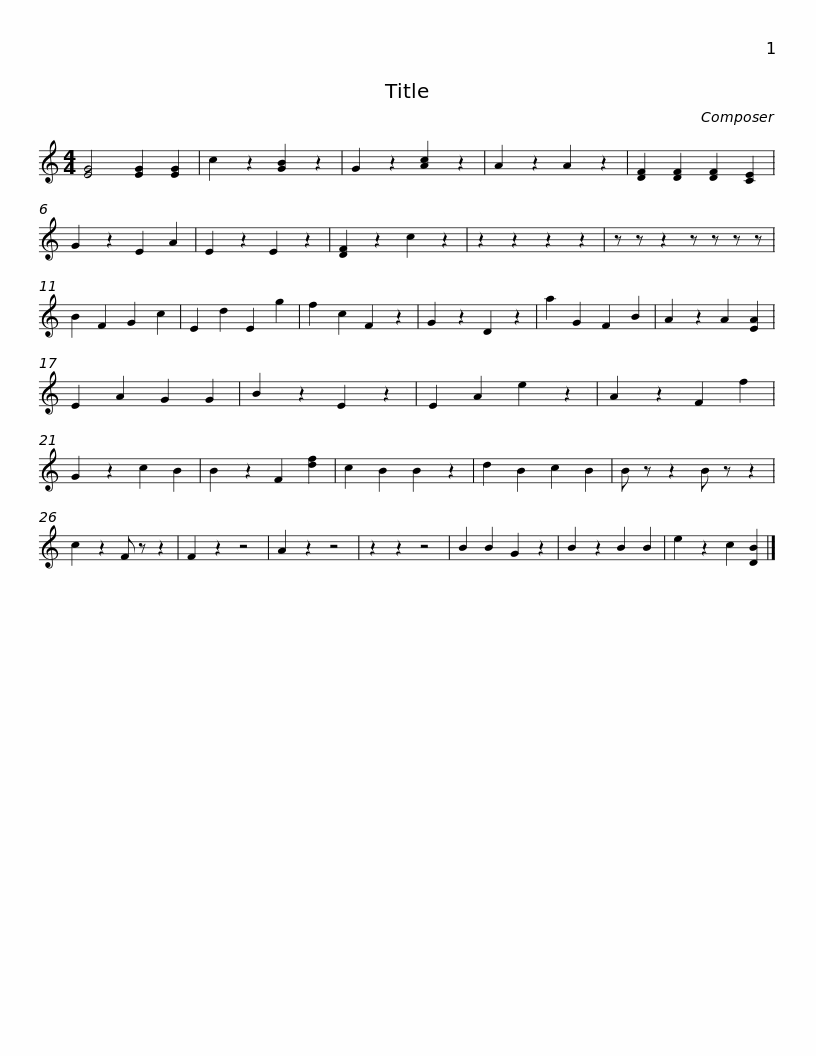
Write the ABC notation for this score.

X:1
L:1/8
M:4/4
I:linebreak $
K:C
V:1 treble
V:1
 [EG]4 [EG]2 [EG]2 | c2 z2 [GB]2 z2 | G2 z2 [Ac]2 z2 | A2 z2 A2 z2 |$ [DF]2 [DF]2 [DF]2 [CE]2 | %5
 G2 z2 E2 A2 | E2 z2 E2 z2 | [DF]2 z2 c2 z2 |$ z2 z2 z2 z2 | z z z2 z z z z | %10
 B2 F2 G2 c2 | E2 d2 E2 g2 |$ f2 c2 F2 z2 | G2 z2 D2 z2 | a2 G2 F2 B2 | %15
 A2 z2 A2 [EA]2 |$ E2 A2 G2 G2 | B2 z2 E2 z2 | E2 A2 e2 z2 | A2 z2 F2 f2 |$ %20
 G2 z2 c2 B2 | B2 z2 F2 [df]2 | c2 B2 B2 z2 | d2 B2 c2 B2 |$ B z z2 B z z2 | %25
 c2 z2 F z z2 | F2 z2 z4 | A2 z2 z4 |$ z2 z2 z4 | B2 B2 G2 z2 | %30
 B2 z2 B2 B2 | e2 z2 c2 [DB]2 |] %32
